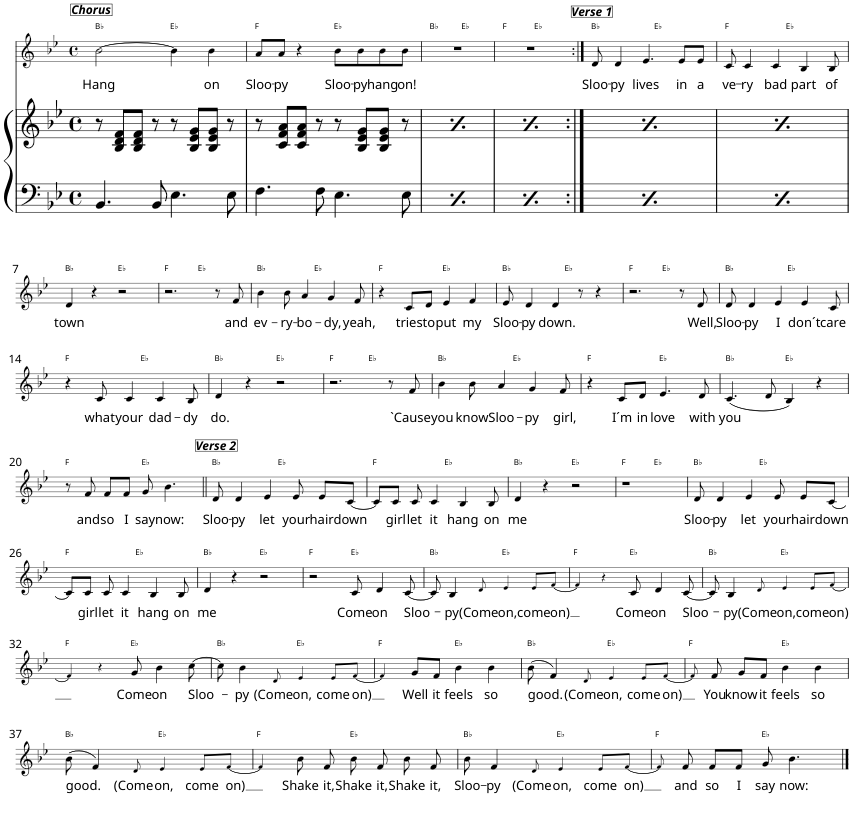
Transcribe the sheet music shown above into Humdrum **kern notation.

**kern	**kern	**kern	**text	**harte
*part2	*part2	*part1	*part1	*part1
*staff3	*staff2	*staff1	*staff1	*
*I"Piano	*	*I"Voice	*	*
*I'Pno	*	*I'V	*	*
*	*	*stria5	*	*
*clefF4	*clefG2	*clefG2	*	*
*k[b-e-]	*k[b-e-]	*k[b-e-]	*	*
*B-:	*B-:	*B-:	*	*
*M4/4	*M4/4	*M4/4	*	*
*met(c)	*met(c)	*met(c)	*	*
=1	=1	=1	=1	=1
!	!	!LO:TX:a:Bi:t=Chorus	!	!
!	!	!	!LO:LY:b	!
4.BB-/	8r	[2b-\	Hang	Bb:maj
.	8B-/ 8d/ 8f/L	.	.	.
.	8B-/ 8d/ 8f/J	.	.	.
8BB-/	8r	.	.	.
4.E-\	8r	4b-\]	.	Eb:maj
.	8B-/ 8e-/ 8g/L	.	.	.
!	!	!	!LO:LY:b	!
.	8B-/ 8e-/ 8g/J	4b-\	on	.
8E-\	8r	.	.	.
=2	=2	=2	=2	=2
!	!	!	!LO:LY:b	!
4.F\	8r	8a/L	Sloo-	F:maj
!	!	!	!LO:LY:b	!
.	8c/ 8f/ 8a/L	8a/J	-py	.
.	8c/ 8f/ 8a/J	4r	.	.
8F\	8r	.	.	.
!	!	!	!LO:LY:b	!
4.E-\	8r	8b-\L	Sloo-	Eb:maj
!	!	!	!LO:LY:b	!
.	8B-/ 8e-/ 8g/L	8b-\	-py	.
!	!	!	!LO:LY:b	!
.	8B-/ 8e-/ 8g/J	8b-\	hang	.
!	!	!	!LO:LY:b	!
8E-\	8r	8b-\J	on!	.
=3	=3	=3	=3	=3
*	*	*^	*	*
4.F\	8r	1r	2ryy	.	Bb:maj
.	8c/ 8f/ 8a/L	.	.	.	.
.	8c/ 8f/ 8a/J	.	.	.	.
8F\	8r	.	.	.	.
4.E-\	8r	.	2ryy	.	Eb:maj
.	8B-/ 8e-/ 8g/L	.	.	.	.
.	8B-/ 8e-/ 8g/J	.	.	.	.
8E-\	8r	.	.	.	.
=4	=4	=4	=4	=4	=4
4.F\	8r	1r	2ryy	.	F:maj
.	8c/ 8f/ 8a/L	.	.	.	.
.	8c/ 8f/ 8a/J	.	.	.	.
8F\	8r	.	.	.	.
4.E-\	8r	.	2ryy	.	Eb:maj
.	8B-/ 8e-/ 8g/L	.	.	.	.
.	8B-/ 8e-/ 8g/J	.	.	.	.
8E-\	8r	.	.	.	.
=5:|!	=5:|!	=5:|!	=5:|!	=5:|!	=5:|!
!	!	!LO:TX:a:Bi:t=Verse 1	!	!	!
!	!	!	!	!LO:LY:b	!
4.F\	8r	8d/	2ryy	Sloo-	Bb:maj
!	!	!	!	!LO:LY:b	!
.	8c/ 8f/ 8a/L	4d/	.	-py	.
.	8c/ 8f/ 8a/J	.	.	.	.
!	!	!	!	!LO:LY:b	!
8F\	8r	4.e-/	.	lives	.
4.E-\	8r	.	2ryy	.	Eb:maj
.	8B-/ 8e-/ 8g/L	.	.	.	.
!	!	!	!	!LO:LY:b	!
.	8B-/ 8e-/ 8g/J	8e-/L	.	in	.
!	!	!	!	!LO:LY:b	!
8E-\	8r	8e-/J	.	a	.
=6	=6	=6	=6	=6	=6
!	!	!	!	!LO:LY:b	!
4.F\	8r	8c/	2ryy	ve-	F:maj
!	!	!	!	!LO:LY:b	!
.	8c/ 8f/ 8a/L	4c/	.	-ry	.
.	8c/ 8f/ 8a/J	.	.	.	.
!	!	!	!	!LO:LY:b	!
8F\	8r	4c/	.	bad	.
4.E-\	8r	.	2ryy	.	Eb:maj
!	!	!	!	!LO:LY:b	!
.	8B-/ 8e-/ 8g/L	4B-/	.	part	.
.	8B-/ 8e-/ 8g/J	.	.	.	.
!	!	!	!	!LO:LY:b	!
8E-\	8r	8B-/	.	of	.
!!LO:LB:g=z
=7	=7	=7	=7	=7	=7
!	!	!	!	!LO:LY:b	!
*	*	*v	*v	*	*
1r	1r	4d/	town	Bb:maj
.	.	4r	.	.
.	.	2r	.	Eb:maj
=8	=8	=8	=8	=8
*	*	*^	*	*
1r	1r	2.r	2ryy	.	F:maj
.	.	.	2ryy	.	Eb:maj
.	.	8r	.	.	.
!	!	!	!	!LO:LY:b	!
.	.	8f/	.	and	.
=9	=9	=9	=9	=9	=9
!	!	!	!	!LO:LY:b	!
1r	1r	4b-\	2ryy	ev-	Bb:maj
!	!	!	!	!LO:LY:b	!
.	.	8b-\	.	-ry-	.
!	!	!	!	!LO:LY:b	!
.	.	4a/	.	-bo-	.
.	.	.	2ryy	.	Eb:maj
!	!	!	!	!LO:LY:b	!
.	.	4g/	.	-dy,	.
!	!	!	!	!LO:LY:b	!
.	.	8f/	.	yeah,	.
*	*	*v	*v	*	*
=10	=10	=10	=10	=10
1r	1r	4r	.	F:maj
!	!	!	!LO:LY:b	!
.	.	8c/L	tries	.
!	!	!	!LO:LY:b	!
.	.	8d/J	to	.
!	!	!	!LO:LY:b	!
.	.	4e-/	put	Eb:maj
!	!	!	!LO:LY:b	!
.	.	4f/	my	.
=11	=11	=11	=11	=11
!	!	!	!LO:LY:b	!
*	*	*^	*	*
1r	1r	8e-/	2ryy	Sloo-	Bb:maj
!	!	!	!	!LO:LY:b	!
.	.	4d/	.	-py	.
!	!	!	!	!LO:LY:b	!
.	.	4d/	.	down.	.
.	.	.	2ryy	.	Eb:maj
.	.	8r	.	.	.
.	.	4r	.	.	.
=12	=12	=12	=12	=12	=12
1r	1r	2.r	2ryy	.	F:maj
.	.	.	2ryy	.	Eb:maj
.	.	8r	.	.	.
!	!	!	!	!LO:LY:b	!
.	.	8d/	.	Well,	.
=13	=13	=13	=13	=13	=13
!	!	!	!	!LO:LY:b	!
1r	1r	8d/	2ryy	Sloo-	Bb:maj
!	!	!	!	!LO:LY:b	!
.	.	4d/	.	-py	.
!	!	!	!	!LO:LY:b	!
.	.	4e-/	.	I	.
.	.	.	2ryy	.	Eb:maj
!	!	!	!	!LO:LY:b	!
.	.	4e-/	.	don´t	.
!	!	!	!	!LO:LY:b	!
.	.	8c/	.	care	.
!!LO:LB:g=z	!!
=14	=14	=14	=14	=14	=14
1r	1r	4r	2ryy	.	F:maj
!	!	!	!	!LO:LY:b	!
.	.	8c/	.	what	.
!	!	!	!	!LO:LY:b	!
.	.	4c/	.	your	.
.	.	.	2ryy	.	Eb:maj
!	!	!	!	!LO:LY:b	!
.	.	4c/	.	dad-	.
!	!	!	!	!LO:LY:b	!
.	.	8B-/	.	-dy	.
=15	=15	=15	=15	=15	=15
!	!	!	!	!LO:LY:b	!
*	*	*v	*v	*	*
1r	1r	4d/	do.	Bb:maj
.	.	4r	.	.
.	.	2r	.	Eb:maj
=16	=16	=16	=16	=16
*	*	*^	*	*
1r	1r	2.r	2ryy	.	F:maj
.	.	.	2ryy	.	Eb:maj
.	.	8r	.	.	.
!	!	!	!	!LO:LY:b	!
.	.	8f/	.	`Cause	.
=17	=17	=17	=17	=17	=17
!	!	!	!	!LO:LY:b	!
1r	1r	4b-\	2ryy	you	Bb:maj
!	!	!	!	!LO:LY:b	!
.	.	8b-\	.	know	.
!	!	!	!	!LO:LY:b	!
.	.	4a/	.	Sloo-	.
.	.	.	2ryy	.	Eb:maj
!	!	!	!	!LO:LY:b	!
.	.	4g/	.	-py	.
!	!	!	!	!LO:LY:b	!
.	.	8f/	.	girl,	.
*	*	*v	*v	*	*
=18	=18	=18	=18	=18
1r	1r	4r	.	F:maj
!	!	!	!LO:LY:b	!
.	.	8c/L	I´m	.
!	!	!	!LO:LY:b	!
.	.	8d/J	in	.
!	!	!	!LO:LY:b	!
.	.	4.e-/	love	Eb:maj
!	!	!	!LO:LY:b	!
.	.	8d/	with	.
=19	=19	=19	=19	=19
!	!	!	!LO:LY:b	!
1r	1r	(4.c/	you	Bb:maj
.	.	8d/	.	.
.	.	4B-/)	.	Eb:maj
.	.	4r	.	.
!!LO:LB:g=z
=20	=20	=20	=20	=20
1r	1r	8r	.	F:maj
!	!	!	!LO:LY:b	!
.	.	8f/	and	.
!	!	!	!LO:LY:b	!
.	.	8f/L	so	.
!	!	!	!LO:LY:b	!
.	.	8f/J	I	.
!	!	!	!LO:LY:b	!
.	.	8g/	say	Eb:maj
!	!	!	!LO:LY:b	!
.	.	4.b-\	now:	.
=21||	=21||	=21||	=21||	=21||
!	!	!LO:TX:a:Bi:t=Verse 2	!	!
!	!	!	!LO:LY:b	!
*	*	*^	*	*
1r	1r	8d/	2ryy	Sloo-	Bb:maj
!	!	!	!	!LO:LY:b	!
.	.	4d/	.	-py	.
!	!	!	!	!LO:LY:b	!
.	.	4e-/	.	let	.
.	.	.	2ryy	.	Eb:maj
!	!	!	!	!LO:LY:b	!
.	.	8e-/	.	your	.
!	!	!	!	!LO:LY:b	!
.	.	8e-/L	.	hair	.
!	!	!	!	!LO:LY:b	!
.	.	[8c/J	.	down	.
=22	=22	=22	=22	=22	=22
1r	1r	8c/L]	2ryy	.	F:maj
!	!	!	!	!LO:LY:b	!
.	.	8c/J	.	girl	.
!	!	!	!	!LO:LY:b	!
.	.	8c/	.	let	.
!	!	!	!	!LO:LY:b	!
.	.	4c/	.	it	.
.	.	.	2ryy	.	Eb:maj
!	!	!	!	!LO:LY:b	!
.	.	4B-/	.	hang	.
!	!	!	!	!LO:LY:b	!
.	.	8B-/	.	on	.
=23	=23	=23	=23	=23	=23
!	!	!	!	!LO:LY:b	!
*	*	*v	*v	*	*
1r	1r	4d/	me	Bb:maj
.	.	4r	.	.
.	.	2r	.	Eb:maj
=24	=24	=24	=24	=24
*	*	*^	*	*
1r	1r	1r	2ryy	.	F:maj
.	.	.	2ryy	.	Eb:maj
=25	=25	=25	=25	=25	=25
!	!	!	!	!LO:LY:b	!
1r	1r	8d/	2ryy	Sloo-	Bb:maj
!	!	!	!	!LO:LY:b	!
.	.	4d/	.	-py	.
!	!	!	!	!LO:LY:b	!
.	.	4e-/	.	let	.
.	.	.	2ryy	.	Eb:maj
!	!	!	!	!LO:LY:b	!
.	.	8e-/	.	your	.
!	!	!	!	!LO:LY:b	!
.	.	8e-/L	.	hair	.
!	!	!	!	!LO:LY:b	!
.	.	[8c/J	.	down	.
!!LO:LB:g=z	!!
=26	=26	=26	=26	=26	=26
1r	1r	8c/L]	2ryy	.	F:maj
!	!	!	!	!LO:LY:b	!
.	.	8c/J	.	girl	.
!	!	!	!	!LO:LY:b	!
.	.	8c/	.	let	.
!	!	!	!	!LO:LY:b	!
.	.	4c/	.	it	.
.	.	.	2ryy	.	Eb:maj
!	!	!	!	!LO:LY:b	!
.	.	4B-/	.	hang	.
!	!	!	!	!LO:LY:b	!
.	.	8B-/	.	on	.
=27	=27	=27	=27	=27	=27
!	!	!	!	!LO:LY:b	!
*	*	*v	*v	*	*
1r	1r	4d/	me	Bb:maj
.	.	4r	.	.
.	.	2r	.	Eb:maj
=28	=28	=28	=28	=28
1r	1r	2r	.	F:maj
!	!	!	!LO:LY:b	!
.	.	8c/	Come	Eb:maj
!	!	!	!LO:LY:b	!
.	.	4d/	on	.
!	!	!	!LO:LY:b	!
.	.	[8c/	Sloo-	.
=29	=29	=29	=29	=29
1r	1r	8c/]	.	Bb:maj
!	!	!	!LO:LY:b	!
.	.	4B-/	-py	.
!	!	!	!LO:LY:b	!
.	.	8d!/	(Come	.
!	!	!	!LO:LY:b	!
.	.	4e-!/	on,	Eb:maj
!	!	!	!LO:LY:b	!
.	.	8e-!/L	come	.
!	!	!	!LO:LY:b	!
.	.	[8f!/J	on)	.
=30	=30	=30	=30	=30
1r	1r	4f!/]	.	F:maj
.	.	4r	.	.
!	!	!	!LO:LY:b	!
.	.	8c/	Come	Eb:maj
!	!	!	!LO:LY:b	!
.	.	4d/	on	.
!	!	!	!LO:LY:b	!
.	.	[8c/	Sloo-	.
=31	=31	=31	=31	=31
1r	1r	8c/]	.	Bb:maj
!	!	!	!LO:LY:b	!
.	.	4B-/	-py	.
!	!	!	!LO:LY:b	!
.	.	8d!/	(Come	.
!	!	!	!LO:LY:b	!
.	.	4e-!/	on,	Eb:maj
!	!	!	!LO:LY:b	!
.	.	8e-!/L	come	.
!	!	!	!LO:LY:b	!
.	.	[8f!/J	on)	.
!!LO:LB:g=z
=32	=32	=32	=32	=32
1r	1r	4f!/]	.	F:maj
.	.	4r	.	.
!	!	!	!LO:LY:b	!
.	.	8g/	Come	Eb:maj
!	!	!	!LO:LY:b	!
.	.	4b-\	on	.
!	!	!	!LO:LY:b	!
.	.	[8cc\	Sloo-	.
=33	=33	=33	=33	=33
1r	1r	8cc\]	.	Bb:maj
!	!	!	!LO:LY:b	!
.	.	4b-\	-py	.
!	!	!	!LO:LY:b	!
.	.	8d!/	(Come	.
!	!	!	!LO:LY:b	!
.	.	4e-!/	on,	Eb:maj
!	!	!	!LO:LY:b	!
.	.	8e-!/L	come	.
!	!	!	!LO:LY:b	!
.	.	[8f!/J	on)	.
=34	=34	=34	=34	=34
1r	1r	4f!/]	.	F:maj
!	!	!	!LO:LY:b	!
.	.	8g/L	Well	.
!	!	!	!LO:LY:b	!
.	.	8f/J	it	.
!	!	!	!LO:LY:b	!
.	.	4b-\	feels	Eb:maj
!	!	!	!LO:LY:b	!
.	.	4b-\	so	.
=35	=35	=35	=35	=35
!	!	!	!LO:LY:b	!
1r	1r	(8b-\	good.	Bb:maj
.	.	4f/)	.	.
!	!	!	!LO:LY:b	!
.	.	8d!/	(Come	.
!	!	!	!LO:LY:b	!
.	.	4e-!/	on,	Eb:maj
!	!	!	!LO:LY:b	!
.	.	8e-!/L	come	.
!	!	!	!LO:LY:b	!
.	.	[8f!/J	on)	.
=36	=36	=36	=36	=36
1r	1r	8f!/]	.	F:maj
!	!	!	!LO:LY:b	!
.	.	8f/	You	.
!	!	!	!LO:LY:b	!
.	.	8g/L	know	.
!	!	!	!LO:LY:b	!
.	.	8f/J	it	.
!	!	!	!LO:LY:b	!
.	.	4b-\	feels	Eb:maj
!	!	!	!LO:LY:b	!
.	.	4b-\	so	.
!!LO:LB:g=z
=37	=37	=37	=37	=37
!	!	!	!LO:LY:b	!
1r	1r	(8b-\	good.	Bb:maj
.	.	4f/)	.	.
!	!	!	!LO:LY:b	!
.	.	8d!/	(Come	.
!	!	!	!LO:LY:b	!
.	.	4e-!/	on,	Eb:maj
!	!	!	!LO:LY:b	!
.	.	8e-!/L	come	.
!	!	!	!LO:LY:b	!
.	.	[8f!/J	on)	.
=38	=38	=38	=38	=38
1r	1r	4f!/]	.	F:maj
!	!	!	!LO:LY:b	!
.	.	8b-\	Shake	.
!	!	!	!LO:LY:b	!
.	.	8f/	it,	.
!	!	!	!LO:LY:b	!
.	.	8b-\	Shake	Eb:maj
!	!	!	!LO:LY:b	!
.	.	8f/	it,	.
!	!	!	!LO:LY:b	!
.	.	8b-\	Shake	.
!	!	!	!LO:LY:b	!
.	.	8f/	it,	.
=39	=39	=39	=39	=39
!	!	!	!LO:LY:b	!
1r	1r	8b-\	Sloo-	Bb:maj
!	!	!	!LO:LY:b	!
.	.	4f/	-py	.
!	!	!	!LO:LY:b	!
.	.	8d!/	(Come	.
!	!	!	!LO:LY:b	!
.	.	4e-!/	on,	Eb:maj
!	!	!	!LO:LY:b	!
.	.	8e-!/L	come	.
!	!	!	!LO:LY:b	!
.	.	[8f!/J	on)	.
=40	=40	=40	=40	=40
1r	1r	8f!/]	.	F:maj
!	!	!	!LO:LY:b	!
.	.	8f/	and	.
!	!	!	!LO:LY:b	!
.	.	8f/L	so	.
!	!	!	!LO:LY:b	!
.	.	8f/J	I	.
!	!	!	!LO:LY:b	!
.	.	8g/	say	Eb:maj
!	!	!	!LO:LY:b	!
.	.	4.b-\	now:	.
==	==	==	==	==
*-	*-	*-	*-	*-
